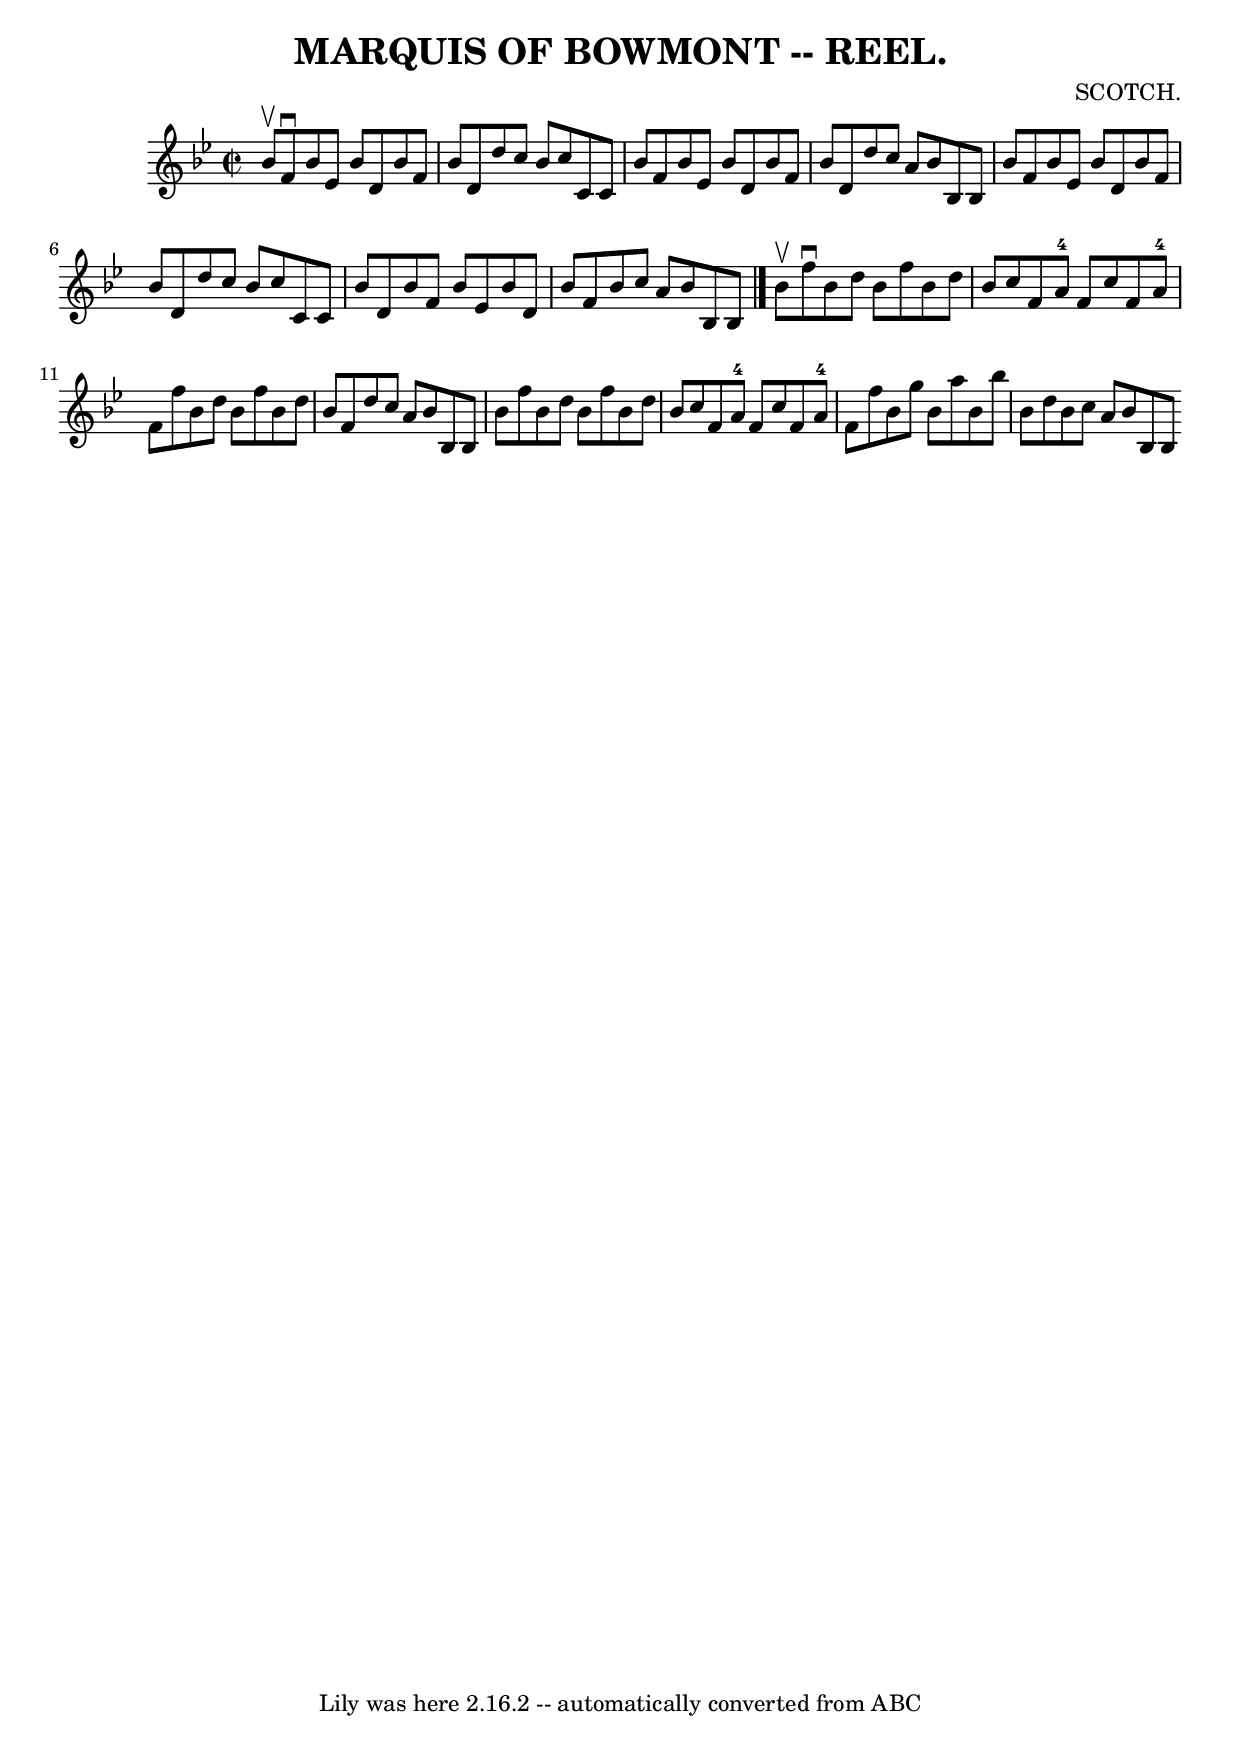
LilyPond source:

\version "2.16.2"
\include "Mammoth.ily"
\header {
  %% book = "Coles"
  composer = "SCOTCH."
  crossRefNumber = "9"
  footnotes = ""
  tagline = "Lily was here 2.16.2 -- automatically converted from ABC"
  title = "MARQUIS OF BOWMONT -- REEL."

}
voicedefault =  {


  \override Staff.TimeSignature #'style = #'C
  \time 2/2    \key bes \major bes'8^\upbow  |
  f'8^\downbow bes'8       ees'8 bes'8 d'8 bes'8 f'8 bes'8   |
  d'8 d''8 c''8     bes'8 c''8 c'8 c'8 bes'8   |
  f'8 bes'8 ees'8       bes'8 d'8 bes'8 f'8 bes'8   |
  d'8 d''8 c''8 a'8       bes'8 bes8 bes8 bes'8   |
  f'8 bes'8 ees'8 bes'8       d'8 bes'8 f'8 bes'8   |
  d'8 d''8 c''8 bes'8 c''8      c'8 c'8 bes'8   |
  d'8 bes'8 f'8 bes'8 ees'8 bes'8    d'8 bes'8   |
  f'8 bes'8 c''8 a'8 bes'8 bes8       bes8  \bar "|." bes'8^\upbow  |
  f''8^\downbow bes'8 d''8       bes'8 f''8 bes'8 d''8 bes'8   |
  c''8 f'8 a'8-4      f'8 c''8 f'8 a'8-4 f'8   |
  f''8 bes'8 d''8 bes'8    f''8 bes'8 d''8 bes'8   |
  f'8 d''8 c''8 a'8       bes'8 bes8 bes8 bes'8   |
  f''8 bes'8 d''8 bes'8       f''8 bes'8 d''8 bes'8   |
  c''8 f'8 a'8-4 f'8       c''8 f'8 a'8-4 f'8   |
  f''8 bes'8 g''8 bes'8       a''8 bes'8 bes''8 bes'8   |
  d''8 bes'8 c''8 a'8       bes'8 bes8 bes8  \bar " |."   

}

\score{
  <<

    \context Staff="default"
    {
      \voicedefault 
      
    }

  >>
  \layout {
    
  }
  \midi {
  }

}
